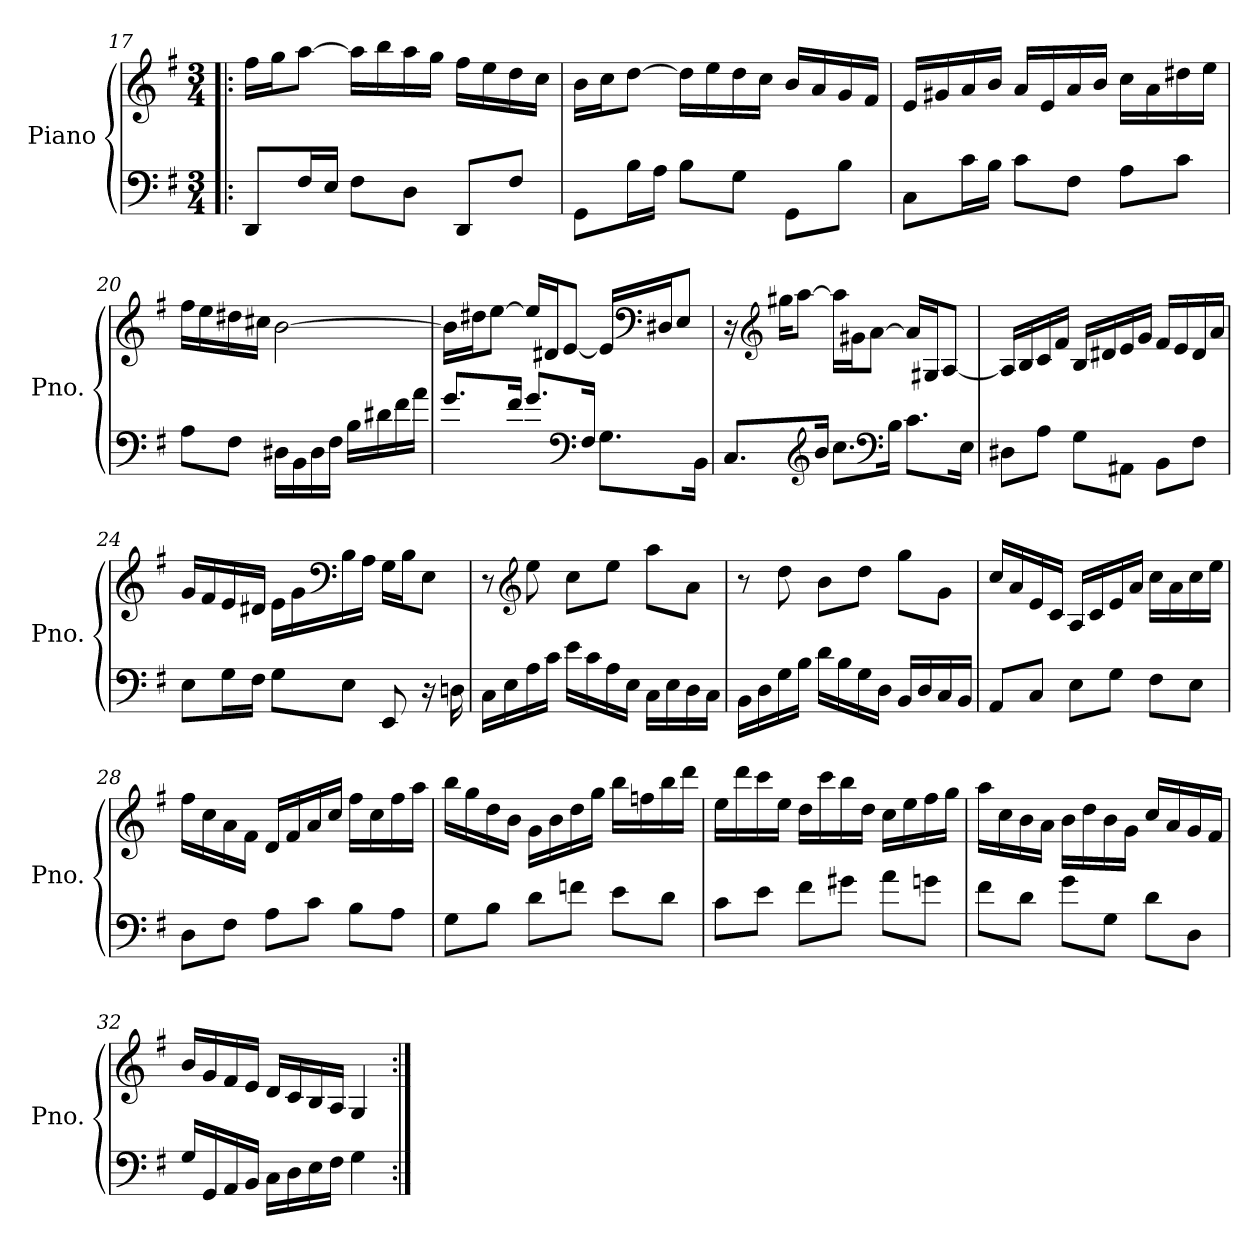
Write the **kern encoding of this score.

**kern	**kern
*part1	*part1
*staff2	*staff1
*I"Piano	*
*I'Pno.	*
*clefF4	*clefG2
*k[f#]	*k[f#]
*M3/4	*M3/4
=17!|:	=17!|:
8DD/L	16ff#\LL
.	16gg\J
16F#/L	[8aa\J
16E/JJ	.
8F#\L	16aa\LL]
.	16bb\
8D\J	16aa\
.	16gg\JJ
8DD/L	16ff#\LL
.	16ee\
8F#/J	16dd\
.	16cc\JJ
=18	=18
8GG\L	16b\LL
.	16cc\J
16B\L	[8dd\J
16A\JJ	.
8B\L	16dd\LL]
.	16ee\
8G\J	16dd\
.	16cc\JJ
8GG\L	16b/LL
.	16a/
8B\J	16g/
.	16f#/JJ
!!LO:LB:g=z
=19	=19
8C\L	16e/LL
.	16g#X/
16c\L	16a/
16B\JJ	16b/JJ
8c\L	16a/LL
.	16e/
8F#\J	16a/
.	16b/JJ
8A\L	16cc\LL
.	16a\
8c\J	16dd#X\
.	16ee\JJ
=20	=20
8A\L	16ff#\LL
.	16ee\
8F#\J	16dd#X\
.	16cc#X\JJ
16D#X\LL	[2b\
16BB\	.
16D#\	.
16F#\JJ	.
16B\LL	.
16d#X\	.
16f#\	.
16a\JJ	.
=21	=21
8.g/L	16b\LL]
.	16dd#X\J
.	[8ee\J
16f#/Jk	.
8.g/L	16ee/LL]
.	16d#X/J
.	[8e/J
*clefF4	*
16F#/Jk	.
8.G\L	16e/LL]
*	*clefF4
.	16D#X/J
.	8E/J
16BB\Jk	.
!!LO:LB:g=z
=22	=22
8.C/L	16r
*	*clefG2
.	16gg#X\KL
.	[8aa\J
*clefG2	*
16b/Jk	.
8.cc\L	16aa\LL]
.	16g#X\J
.	[8a\J
*clefF4	*
16B\Jk	.
8.c\L	16a/LL]
.	16G#X/J
.	[8A/J
16E\Jk	.
=23	=23
8D#X\L	16A/LL]
.	16B/
8A\J	16c/
.	16f#/JJ
8G\L	16B/LL
.	16d#X/
8AA#X\J	16e/
.	16g/JJ
8BB\L	16f#/LL
.	16e/
8F#\J	16d#/
.	16a/JJ
=24	=24
8E\L	16g/LL
.	16f#/
16G\L	16e/
16F#\JJ	16d#X/JJ
8G\L	16e\LL
.	16g\
*	*clefF4
8E\J	16B\
.	16A\JJ
8EE/	16G\LL
.	16B\J
16r	8E\J
16Dn\	.
!!LO:LB:g=z
=25	=25
16C\LL	8r
16E\	.
*	*clefG2
16A\	8ee\
16c\JJ	.
16e\LL	8cc\L
16c\	.
16A\	8ee\J
16E\JJ	.
16C\LL	8aa\L
16E\	.
16D\	8a\J
16C\JJ	.
=26	=26
16BB\LL	8r
16D\	.
16G\	8dd\
16B\JJ	.
16d\LL	8b\L
16B\	.
16G\	8dd\J
16D\JJ	.
16BB/LL	8gg\L
16D/	.
16C/	8g\J
16BB/JJ	.
=27	=27
8AA/L	16cc/LL
.	16a/
8C/J	16e/
.	16c/JJ
8E\L	16A/LL
.	16c/
8G\J	16e/
.	16a/JJ
8F#\L	16cc\LL
.	16a\
8E\J	16cc\
.	16ee\JJ
!!LO:LB:g=z
=28	=28
8D\L	16ff#\LL
.	16cc\
8F#\J	16a\
.	16f#\JJ
8A\L	16d/LL
.	16f#/
8c\J	16a/
.	16cc/JJ
8B\L	16ff#\LL
.	16cc\
8A\J	16ff#\
.	16aa\JJ
=29	=29
8G\L	16bb\LL
.	16gg\
8B\J	16dd\
.	16b\JJ
8d\L	16g\LL
.	16b\
8fn\J	16dd\
.	16gg\JJ
8e\L	16bb\LL
.	16ffn\
8d\J	16bb\
.	16ddd\JJ
=30	=30
8c\L	16ee\LL
.	16ddd\
8e\J	16ccc\
.	16ee\JJ
8f#\L	16dd\LL
.	16ccc\
8g#X\J	16bb\
.	16dd\JJ
8a\L	16cc\LL
.	16ee\
8gn\J	16ff#\
.	16gg\JJ
!!LO:LB:g=z
=31	=31
8f#\L	16aa\LL
.	16cc\
8d\J	16b\
.	16a\JJ
8g\L	16b\LL
.	16dd\
8G\J	16b\
.	16g\JJ
8d\L	16cc/LL
.	16a/
8D\J	16g/
.	16f#/JJ
=32	=32
16G/LL	16b/LL
16GG/	16g/
16AA/	16f#/
16BB/JJ	16e/JJ
16C\LL	16d/LL
16D\	16c/
16E\	16B/
16F#\JJ	16A/JJ
4G\	4G/
=:|!	=:|!
*-	*-
